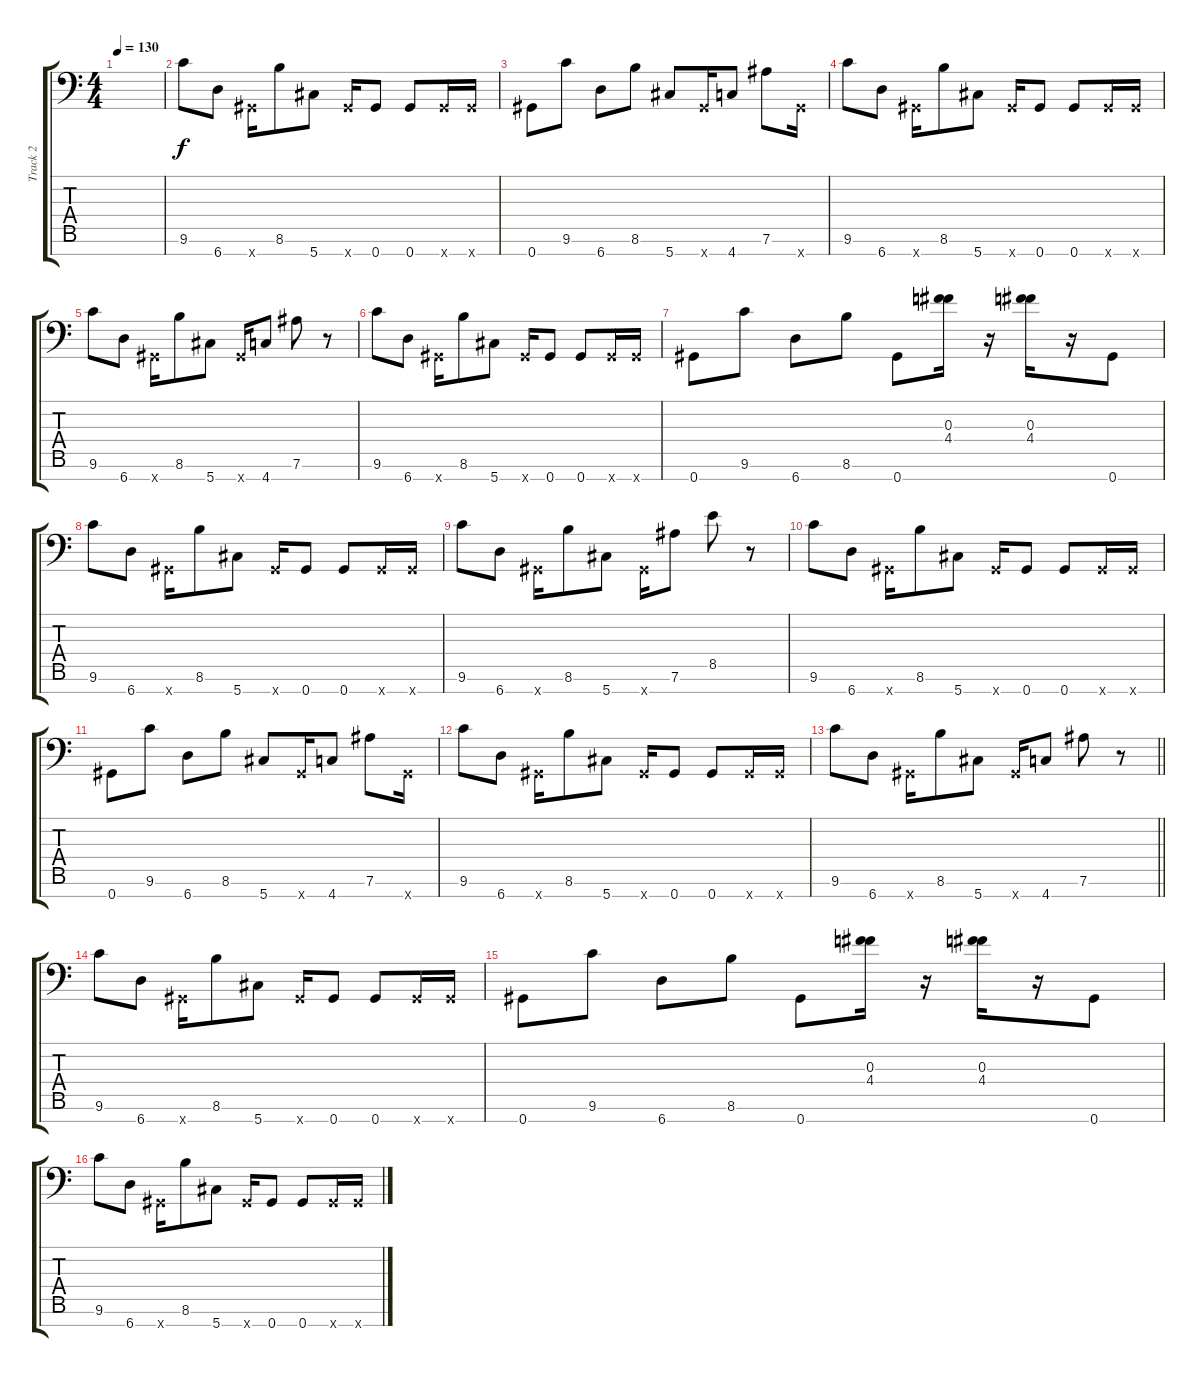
\track ("Track 2" "Track 2") {instrument distortionguitar}
\staff {score tabs}
\tuning (Eb4 Bb3 Gb3 Db3 Ab2 Eb2 Ab1) {hide}
\ts (4 4)
\tempo 130
\clef f4
\ks c
|
9.6.8 6.7.8 0.7{x}.16 8.6.8 5.7.8 0.7{x}.16 0.7.8 0.7.8 0.7{x}.16 0.7{x}.16 |
0.7.8 9.6.8 6.7.8 8.6.8 5.7.8 0.7{x}.16 4.7.8 7.6.8 0.7{x}.16 |
9.6.8 6.7.8 0.7{x}.16 8.6.8 5.7.8 0.7{x}.16 0.7.8 0.7.8 0.7{x}.16 0.7{x}.16 |
9.6.8 6.7.8 0.7{x}.16 8.6.8 5.7.8 0.7{x}.16 4.7.8 7.6.8 r.8 |
9.6.8 6.7.8 0.7{x}.16 8.6.8 5.7.8 0.7{x}.16 0.7.8 0.7.8 0.7{x}.16 0.7{x}.16 |
0.7.8 9.6.8 6.7.8 8.6.8 0.7.8 (0.3 4.4).16 r.16 (0.3 4.4).16 r.16 0.7.8 |
9.6.8 6.7.8 0.7{x}.16 8.6.8 5.7.8 0.7{x}.16 0.7.8 0.7.8 0.7{x}.16 0.7{x}.16 |
9.6.8 6.7.8 0.7{x}.16 8.6.8 5.7.8 0.7{x}.16 7.6.8 8.5.8 r.8 |
9.6.8 6.7.8 0.7{x}.16 8.6.8 5.7.8 0.7{x}.16 0.7.8 0.7.8 0.7{x}.16 0.7{x}.16 |
0.7.8 9.6.8 6.7.8 8.6.8 5.7.8 0.7{x}.16 4.7.8 7.6.8 0.7{x}.16 |
9.6.8 6.7.8 0.7{x}.16 8.6.8 5.7.8 0.7{x}.16 0.7.8 0.7.8 0.7{x}.16 0.7{x}.16 |
\barLineRight lightlight
9.6.8 6.7.8 0.7{x}.16 8.6.8 5.7.8 0.7{x}.16 4.7.8 7.6.8 r.8 |
9.6.8 6.7.8 0.7{x}.16 8.6.8 5.7.8 0.7{x}.16 0.7.8 0.7.8 0.7{x}.16 0.7{x}.16 |
0.7.8 9.6.8 6.7.8 8.6.8 0.7.8 (0.3 4.4).16 r.16 (0.3 4.4).16 r.16 0.7.8 |
9.6.8 6.7.8 0.7{x}.16 8.6.8 5.7.8 0.7{x}.16 0.7.8 0.7.8 0.7{x}.16 0.7{x}.16
